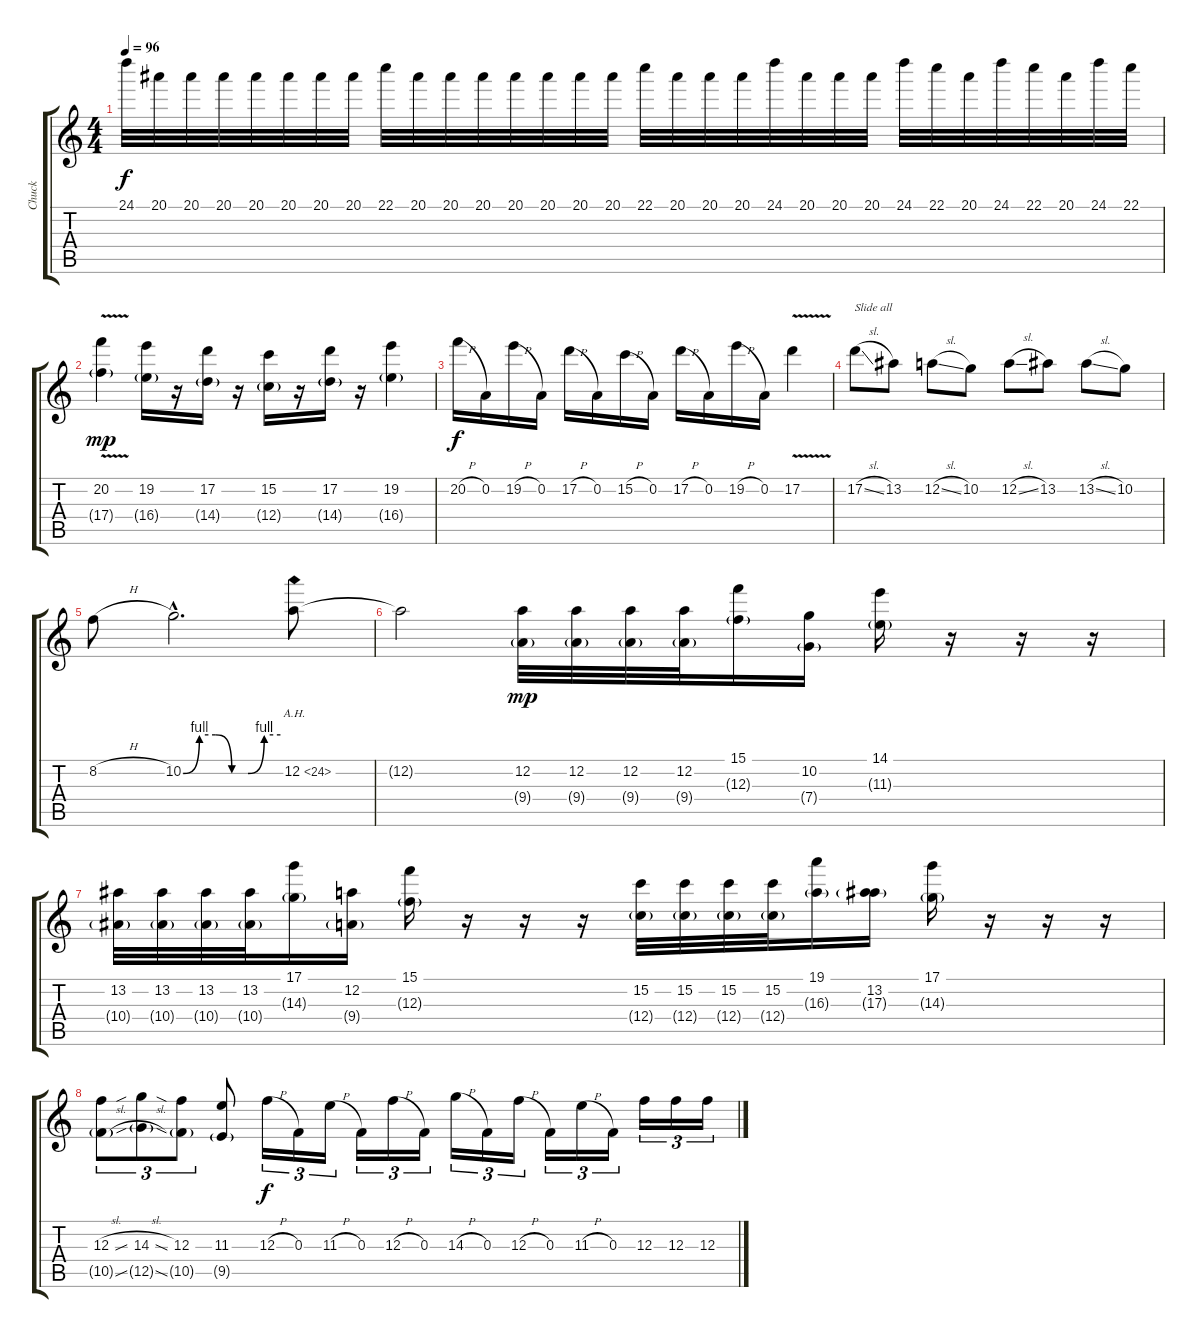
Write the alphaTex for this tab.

\track ("Chuck" "Chuck") {instrument distortionguitar}
\staff {score tabs}
\tuning (D4 A3 F3 C3 G2 D2) {hide}
\ts (4 4)
\tempo 96
\clef g2
\ks c
24.1.32{dy f} 20.1.32 20.1.32 20.1.32 20.1.32 20.1.32 20.1.32 20.1.32 22.1.32 20.1.32 20.1.32 20.1.32 20.1.32 20.1.32 20.1.32 20.1.32 22.1.32 20.1.32 20.1.32 20.1.32 24.1.32 20.1.32 20.1.32 20.1.32 24.1.32 22.1.32 20.1.32 24.1.32 22.1.32 20.1.32 24.1.32 22.1.32 |
(20.2{v} 17.4{g}).4{dy mp} (19.2 16.4{g}).16 r.16 (17.2 14.4{g}).16 r.16 (15.2 12.4{g}).16 r.16 (17.2 14.4{g}).16 r.16 (19.2 16.4{g}).4 |
20.2{h}.16{dy f} 0.2.16 19.2{h}.16 0.2.16 17.2{h}.16 0.2.16 15.2{h}.16 0.2.16 17.2{h}.16 0.2.16 19.2{h}.16 0.2.16 17.2{v}.4 |
17.2{sl}.8{txt "Slide all"} 13.2.8 12.2{sl}.8 10.2.8 12.2{sl}.8 13.2.8 13.2{sl}.8 10.2.8 |
8.2{h}.8 10.2{be (custom 0 0 10 4 20 4 30 0 40 0 50 4 60 4) hac}.2{d} 12.2{ah 12}.8 |
12.2{t}.2 (12.2 9.4{g}).32{dy mp} (12.2 9.4{g}).32 (12.2 9.4{g}).32 (12.2 9.4{g}).32 (15.1 12.3{g}).16 (10.2 7.4{g}).16 (14.1 11.3{g}).16 r.16 r.16 r.16 |
(13.2 10.4{g}).32 (13.2 10.4{g}).32 (13.2 10.4{g}).32 (13.2 10.4{g}).32 (17.1 14.3{g}).16 (12.2 9.4{g}).16 (15.1 12.3{g}).16 r.16 r.16 r.16 (15.2 12.4{g}).32 (15.2 12.4{g}).32 (15.2 12.4{g}).32 (15.2 12.4{g}).32 (19.1 16.3{g}).16 (13.2 17.3{g}).16 (17.1 14.3{g}).16 r.16 r.16 r.16 |
(12.3{sl} 10.5{sl g}).8{tu (3 2)} (14.3{sl} 12.5{sl g}).8{tu (3 2)} (12.3 10.5{g}).8{tu (3 2)} (11.3 9.5{g}).8 12.3{h}.16{tu (3 2) dy f} 0.3.16{tu (3 2)} 11.3{h}.16{tu (3 2)} 0.3.16{tu (3 2)} 12.3{h}.16{tu (3 2)} 0.3.16{tu (3 2)} 14.3{h}.16{tu (3 2)} 0.3.16{tu (3 2)} 12.3{h}.16{tu (3 2)} 0.3.16{tu (3 2)} 11.3{h}.16{tu (3 2)} 0.3.16{tu (3 2)} 12.3.16{tu (3 2)} 12.3.16{tu (3 2)} 12.3.16{tu (3 2)}
